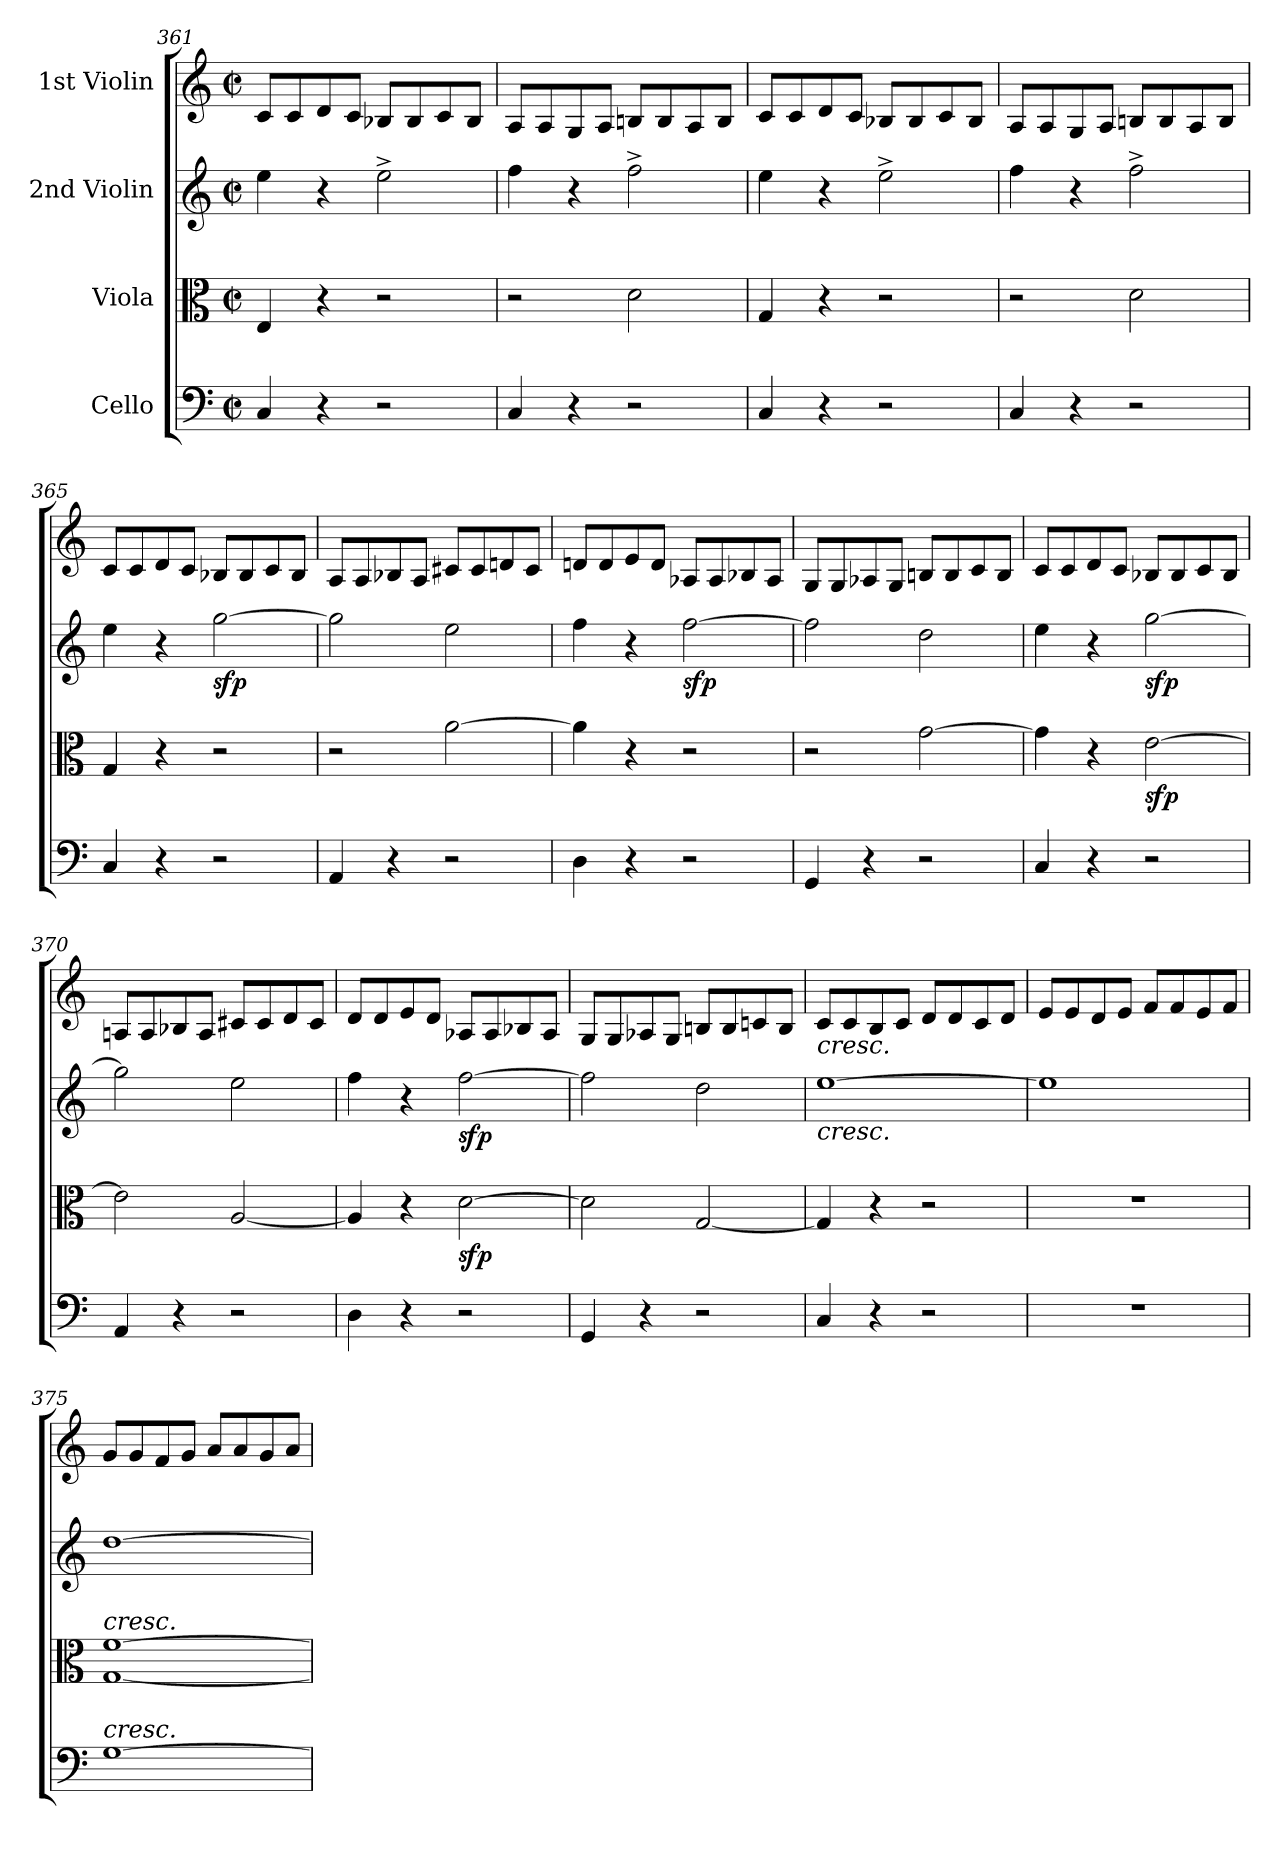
**kern	**kern	**dynam	**kern	**dynam	**kern
*part4	*part3	*part3	*part2	*part2	*part1
*staff4	*staff3	*staff3	*staff2	*staff2	*staff1
*I"Cello	*I"Viola	*	*I"2nd Violin	*	*I"1st Violin
*clefF4	*clefC3	*	*clefG2	*	*clefG2
*k[]	*k[]	*	*k[]	*	*k[]
*M2/2	*M2/2	*	*M2/2	*	*M2/2
*met(c|)	*met(c|)	*	*met(c|)	*	*met(c|)
=361	=361	=361	=361	=361	=361
4C/	4E/	.	4ee\	.	8c/L
.	.	.	.	.	8c/
4r	4r	.	4r	.	8d/
.	.	.	.	.	8c/J
2r	2r	.	2ee^\	.	8B-X/L
.	.	.	.	.	8B-/
.	.	.	.	.	8c/
.	.	.	.	.	8B-/J
=362	=362	=362	=362	=362	=362
4C/	2r	.	4ff\	.	8A/L
.	.	.	.	.	8A/
4r	.	.	4r	.	8G/
.	.	.	.	.	8A/J
2r	2d\	.	2ff^\	.	8Bn/L
.	.	.	.	.	8B/
.	.	.	.	.	8A/
.	.	.	.	.	8B/J
=363	=363	=363	=363	=363	=363
4C/	4G/	.	4ee\	.	8c/L
.	.	.	.	.	8c/
4r	4r	.	4r	.	8d/
.	.	.	.	.	8c/J
2r	2r	.	2ee^\	.	8B-X/L
.	.	.	.	.	8B-/
.	.	.	.	.	8c/
.	.	.	.	.	8B-/J
=364	=364	=364	=364	=364	=364
4C/	2r	.	4ff\	.	8A/L
.	.	.	.	.	8A/
4r	.	.	4r	.	8G/
.	.	.	.	.	8A/J
2r	2d\	.	2ff^\	.	8Bn/L
.	.	.	.	.	8B/
.	.	.	.	.	8A/
.	.	.	.	.	8B/J
=365	=365	=365	=365	=365	=365
4C/	4G/	.	4ee\	.	8c/L
.	.	.	.	.	8c/
4r	4r	.	4r	.	8d/
.	.	.	.	.	8c/J
!	!	!	!	!LO:DY:b	!
2r	2r	.	[2gg\	sfp	8B-X/L
.	.	.	.	.	8B-/
.	.	.	.	.	8c/
.	.	.	.	.	8B-/J
=366	=366	=366	=366	=366	=366
4AA/	2r	.	2gg\]	.	8A/L
.	.	.	.	.	8A/
4r	.	.	.	.	8B-X/
.	.	.	.	.	8A/J
2r	[2a\	.	2ee\	.	8c#X/L
.	.	.	.	.	8c#/
.	.	.	.	.	8dn/
.	.	.	.	.	8c#/J
=367	=367	=367	=367	=367	=367
4D\	4a\]	.	4ff\	.	8dn/L
.	.	.	.	.	8d/
4r	4r	.	4r	.	8e/
.	.	.	.	.	8d/J
!	!	!	!	!LO:DY:b	!
2r	2r	.	[2ff\	sfp	8A-X/L
.	.	.	.	.	8A-/
.	.	.	.	.	8B-X/
.	.	.	.	.	8A-/J
=368	=368	=368	=368	=368	=368
4GG/	2r	.	2ff\]	.	8G/L
.	.	.	.	.	8G/
4r	.	.	.	.	8A-X/
.	.	.	.	.	8G/J
2r	[2g\	.	2dd\	.	8Bn/L
.	.	.	.	.	8B/
.	.	.	.	.	8c/
.	.	.	.	.	8B/J
=369	=369	=369	=369	=369	=369
4C/	4g\]	.	4ee\	.	8c/L
.	.	.	.	.	8c/
4r	4r	.	4r	.	8d/
.	.	.	.	.	8c/J
!	!	!LO:DY:b	!	!LO:DY:b	!
2r	[2e\	sfp	[2gg\	sfp	8B-X/L
.	.	.	.	.	8B-/
.	.	.	.	.	8c/
.	.	.	.	.	8B-/J
=370	=370	=370	=370	=370	=370
4AA/	2e\]	.	2gg\]	.	8An/L
.	.	.	.	.	8A/
4r	.	.	.	.	8B-X/
.	.	.	.	.	8A/J
2r	[2A/	.	2ee\	.	8c#X/L
.	.	.	.	.	8c#/
.	.	.	.	.	8d/
.	.	.	.	.	8c#/J
=371	=371	=371	=371	=371	=371
4D\	4A/]	.	4ff\	.	8d/L
.	.	.	.	.	8d/
4r	4r	.	4r	.	8e/
.	.	.	.	.	8d/J
!	!	!LO:DY:b	!	!LO:DY:b	!
2r	[2d\	sfp	[2ff\	sfp	8A-X/L
.	.	.	.	.	8A-/
.	.	.	.	.	8B-X/
.	.	.	.	.	8A-/J
=372	=372	=372	=372	=372	=372
4GG/	2d\]	.	2ff\]	.	8G/L
.	.	.	.	.	8G/
4r	.	.	.	.	8A-X/
.	.	.	.	.	8G/J
2r	[2G/	.	2dd\	.	8Bn/L
.	.	.	.	.	8B/
.	.	.	.	.	8cn/
.	.	.	.	.	8B/J
=373	=373	=373	=373	=373	=373
!	!	!	!	!	!LO:TX:b:i:t=cresc.
!	!	!	!LO:TX:b:i:t=cresc.	!	!
4C/	4G/]	.	[1ee	.	8c/L
.	.	.	.	.	8c/
4r	4r	.	.	.	8B/
.	.	.	.	.	8c/J
2r	2r	.	.	.	8d/L
.	.	.	.	.	8d/
.	.	.	.	.	8c/
.	.	.	.	.	8d/J
=374	=374	=374	=374	=374	=374
1r	1r	.	1ee]	.	8e/L
.	.	.	.	.	8e/
.	.	.	.	.	8d/
.	.	.	.	.	8e/J
.	.	.	.	.	8f/L
.	.	.	.	.	8f/
.	.	.	.	.	8e/
.	.	.	.	.	8f/J
=375	=375	=375	=375	=375	=375
!	!LO:TX:a:i:t=cresc.	!	!	!	!
!LO:TX:a:i:t=cresc.	!	!	!	!	!
[1G	[1G [1f	.	[1dd	.	8g/L
.	.	.	.	.	8g/
.	.	.	.	.	8f/
.	.	.	.	.	8g/J
.	.	.	.	.	8a/L
.	.	.	.	.	8a/
.	.	.	.	.	8g/
.	.	.	.	.	8a/J
=	=	=	=	=	=
*-	*-	*-	*-	*-	*-
